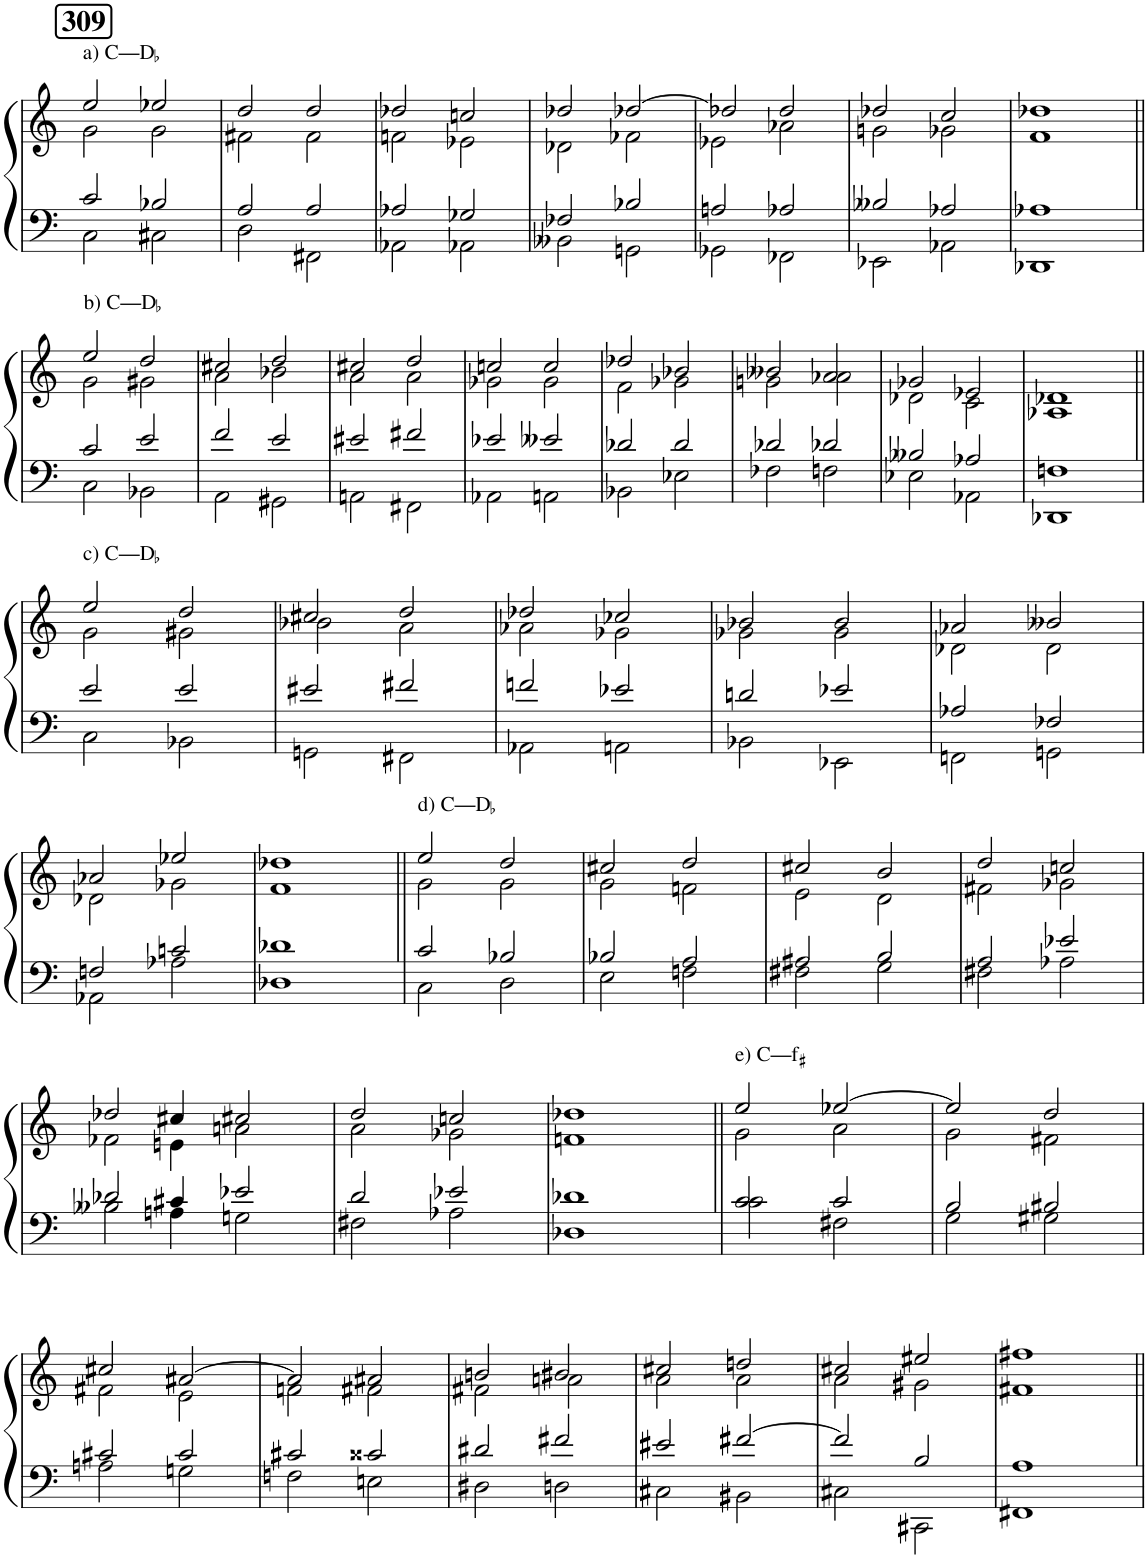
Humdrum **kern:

**kern	**kern
*part1	*part1
*staff2	*staff1
*I"Piano	*
*I'Pno.	*
*clefF4	*clefG2
*k[]	*k[]
*M2/2	*M2/2
!!LO:REH:place=s1:a:B:cj:fs=14:t=309
=1	=1
*^	*^
*	*^	*	*
!	!	!	!LO:TX:a:t=a) C—D	!
1ryy	2c/	2C\	2ee/	2g\
.	2B-X/	2C#X\	2ee-X/	2g\
=2	=2	=2	=2	=2
1ryy	2A/	2D\	2dd/	2f#X\
.	2A/	2FF#X\	2dd/	2f#\
=3	=3	=3	=3	=3
1ryy	2A-X/	2AA-X\	2dd-X/	2fn\
.	2G-X/	2AA-X\	2ccn/	2e-X\
=4	=4	=4	=4	=4
1ryy	2F-X/	2BB--X\	2dd-X/	2d-X\
.	2B-X/	2GGn\	[2dd-X/	2f-X\
=5	=5	=5	=5	=5
1ryy	2An/	2GG-X\	2dd-/]	2e-X\
.	2A-X/	2FF-X\	2dd-X/	2a-X\
=6	=6	=6	=6	=6
1ryy	2B--X/	2EE-X\	2dd-X/	2gn\
.	2A-X/	2AA-X\	2cc/	2g-X\
=7	=7	=7	=7	=7
1ryy	1A-X	1DD-X	1dd-X	1f
!!LO:LB:g=z	!!
=8||	=8||	=8||	=8||	=8||
!	!	!	!LO:TX:a:t=b) C—D	!
1ryy	2c/	2C\	2ee/	2g\
.	2e/	2BB-X\	2dd/	2g#X\
=9	=9	=9	=9	=9
1ryy	2f/	2AA\	2cc#X/	2a\
.	2e/	2GG#X\	2dd/	2b-X\
=10	=10	=10	=10	=10
1ryy	2e#X/	2AAn\	2cc#X/	2a\
.	2f#X/	2FF#X\	2dd/	2a\
=11	=11	=11	=11	=11
1ryy	2e-X/	2AA-X\	2ccn/	2g-X\
.	2e--X/	2AAn\	2cc/	2g-\
=12	=12	=12	=12	=12
1ryy	2d-X/	2BB-X\	2dd-X/	2f\
.	2d-/	2E-X\	2b-X/	2g-X\
=13	=13	=13	=13	=13
1ryy	2d-X/	2F-X\	2b--X/	2gn\
.	2d-X/	2Fn\	2a-X/	2a-\
=14	=14	=14	=14	=14
1ryy	2B--X/	2E-X\	2g-X/	2d-X\
.	2A-X/	2AA-X\	2e-X/	2c\
=15	=15	=15	=15	=15
1ryy	1Fn	1DD-X	1d-X	1A-X
!!LO:LB:g=z	!!
=16||	=16||	=16||	=16||	=16||
!	!	!	!LO:TX:a:t=c) C—D	!
1ryy	2e/	2C\	2ee/	2g\
.	2e/	2BB-X\	2dd/	2g#X\
=17	=17	=17	=17	=17
1ryy	2e#X/	2GGn\	2cc#X/	2b-X\
.	2f#X/	2FF#X\	2dd/	2a\
=18	=18	=18	=18	=18
1ryy	2fn/	2AA-X\	2dd-X/	2a-X\
.	2e-X/	2AAn\	2cc-X/	2g-X\
=19	=19	=19	=19	=19
1ryy	2dn/	2BB-X\	2b-X/	2g-X\
.	2e-X/	2EE-X\	2b-/	2g-\
=20	=20	=20	=20	=20
1ryy	2A-X/	2FFn\	2a-X/	2d-X\
.	2F-X/	2GGn\	2b--X/	2d-\
!!LO:LB:g=z	!!
=21	=21	=21	=21	=21
1ryy	2Fn/	2AA-X\	2a-X/	2d-X\
.	2cn/	2A-X\	2ee-X/	2g-X\
=22	=22	=22	=22	=22
1ryy	1d-X	1D-X	1dd-X	1f
=23||	=23||	=23||	=23||	=23||
!	!	!	!LO:TX:a:t=d) C—D	!
1ryy	2c/	2C\	2ee/	2g\
.	2B-X/	2D\	2dd/	2g\
=24	=24	=24	=24	=24
1ryy	2B-X/	2E\	2cc#X/	2g\
.	2A/	2Fn\	2dd/	2fn\
=25	=25	=25	=25	=25
1ryy	2A#X/	2F#X\	2cc#X/	2e\
.	2B/	2G\	2b/	2d\
=26	=26	=26	=26	=26
1ryy	2A/	2F#X\	2dd/	2f#X\
.	2e-X/	2A-X\	2ccn/	2g-X\
!!LO:LB:g=z	!!
=27	=27	=27	=27	=27
!	!LO:N:head=open	!LO:N:head=open	!LO:N:head=open	!LO:N:head=open
1ryy	4d-X/	4B--X\	4dd-X/	4f-X\
.	4c#X/	4An\	4cc#X/	4en\
.	2e-X/	2Gn\	2cc#X/	2an\
=28	=28	=28	=28	=28
1ryy	2d/	2F#X\	2dd/	2a\
.	2e-X/	2A-X\	2ccn/	2g-X\
=29	=29	=29	=29	=29
1ryy	1d-X	1D-X	1dd-X	1fn
=30||	=30||	=30||	=30||	=30||
!	!	!	!LO:TX:a:t=e) C—f	!
1ryy	2c/	2c\	2ee/	2g\
.	2c/	2F#X\	[2ee-X/	2a\
=31	=31	=31	=31	=31
1ryy	2B/	2G\	2ee-/]	2g\
.	2B#X/	2G#X\	2dd/	2f#X\
!!LO:LB:g=z	!!
=32	=32	=32	=32	=32
1ryy	2c#X/	2An\	2cc#X/	2f#X\
.	2c#/	2Gn\	[2a#X/	2e\
=33	=33	=33	=33	=33
1ryy	2c#X/	2Fn\	2a#/]	2fn\
.	2c##X/	2En\	2a#X/	2f#X\
=34	=34	=34	=34	=34
1ryy	2d#X/	2D#X\	2bn/	2f#X\
.	2f#X/	2Dn\	2b#X/	2an\
=35	=35	=35	=35	=35
1ryy	2e#X/	2C#X\	2cc#X/	2a\
.	[2f#X/	2BB#X\	2ddn/	2a\
=36	=36	=36	=36	=36
1ryy	2f#/]	2C#X\	2cc#X/	2a\
.	2B/	2CC#X\	2ee#X/	2g#X\
=37	=37	=37	=37	=37
1ryy	1A	1FF#X	1ff#X	1f#X
*v	*v	*v	*	*
*	*v	*v
=||	=||
*-	*-
